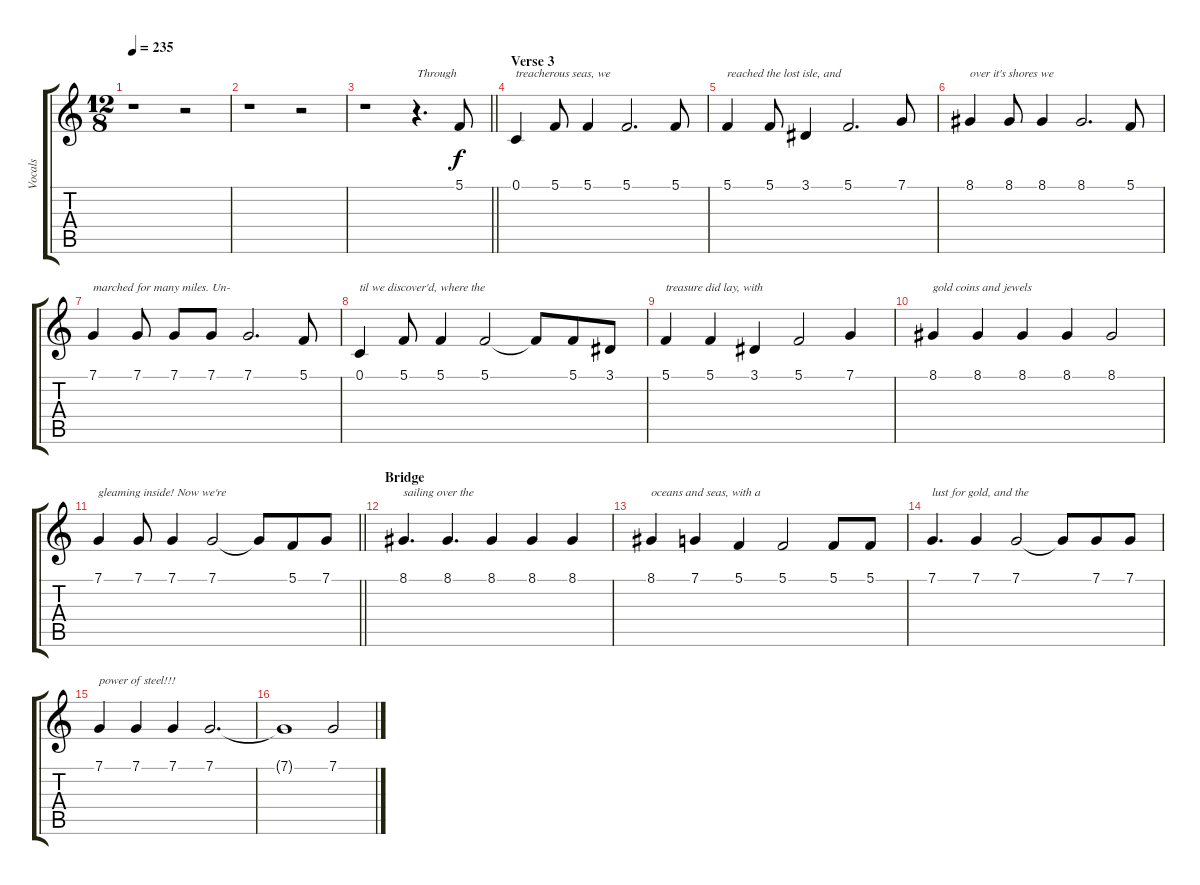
\track ("Vocals" "Vocals") {instrument lead6voice}
\staff {score tabs}
\tuning (C4 G3 Eb3 Bb2 F2 C2) {hide}
\ts (12 8)
\tempo 235
\clef g2
\ks c
r.1{dy f} r.2 |
r.1 r.2 |
\barLineRight lightlight
r.1 r.4{d txt "Through"} 5.1.8 |
\section ("" "Verse 3")
0.1.4{txt "treacherous seas, we"} 5.1.8 5.1.4 5.1.2{d} 5.1.8 |
5.1.4{txt "reached the lost isle, and"} 5.1.8 3.1.4 5.1.2{d} 7.1.8 |
8.1.4{txt "over it's shores we"} 8.1.8 8.1.4 8.1.2{d} 5.1.8 |
7.1.4{txt "marched for many miles. Un-"} 7.1.8 7.1.8 7.1.8 7.1.2{d} 5.1.8 |
0.1.4{txt "til we discover'd, where the"} 5.1.8 5.1.4 5.1.2 5.1{t}.8 5.1.8 3.1.8 |
5.1.4{txt "treasure did lay, with"} 5.1.4 3.1.4 5.1.2 7.1.4 |
8.1.4{txt "gold coins and jewels"} 8.1.4 8.1.4 8.1.4 8.1.2 |
\barLineRight lightlight
7.1.4{txt "gleaming inside! Now we're"} 7.1.8 7.1.4 7.1.2 7.1{t}.8 5.1.8 7.1.8 |
\section ("" "Bridge")
8.1.4{d txt "sailing over the"} 8.1.4{d} 8.1.4 8.1.4 8.1.4 |
8.1.4{txt "oceans and seas, with a"} 7.1.4 5.1.4 5.1.2 5.1.8 5.1.8 |
7.1.4{d txt "lust for gold, and the"} 7.1.4 7.1.2 7.1{t}.8 7.1.8 7.1.8 |
7.1.4{txt "power of steel!!!"} 7.1.4 7.1.4 7.1.2{d} |
7.1{t}.1 7.1{sl}.2
